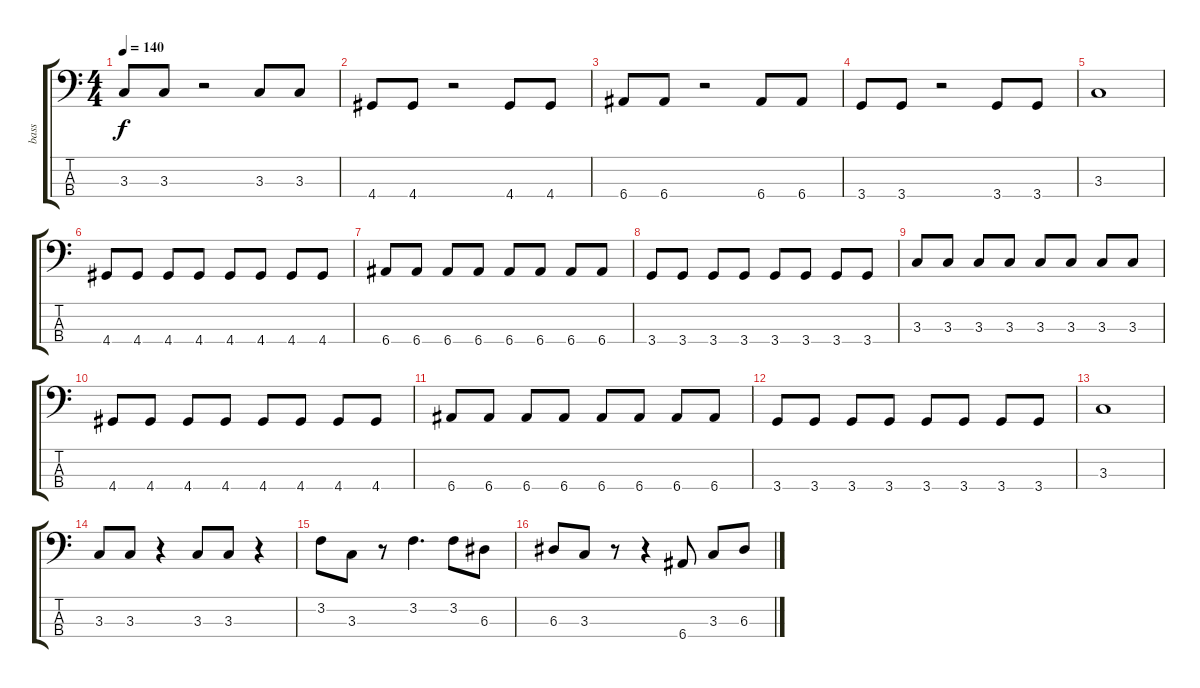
\track ("bass" "bass") {instrument electricbassfinger}
\staff {score tabs}
\tuning (G2 D2 A1 E1) {hide}
\ts (4 4)
\tempo 140
\clef f4
\ks c
3.3.8{dy f} 3.3.8 r.2 3.3.8 3.3.8 |
4.4.8 4.4.8 r.2 4.4.8 4.4.8 |
6.4.8 6.4.8 r.2 6.4.8 6.4.8 |
3.4.8 3.4.8 r.2 3.4.8 3.4.8 |
3.3.1 |
4.4.8 4.4.8 4.4.8 4.4.8 4.4.8 4.4.8 4.4.8 4.4.8 |
6.4.8 6.4.8 6.4.8 6.4.8 6.4.8 6.4.8 6.4.8 6.4.8 |
3.4.8 3.4.8 3.4.8 3.4.8 3.4.8 3.4.8 3.4.8 3.4.8 |
3.3.8 3.3.8 3.3.8{txt ""} 3.3.8 3.3.8 3.3.8 3.3.8 3.3.8 |
4.4.8 4.4.8 4.4.8 4.4.8 4.4.8 4.4.8 4.4.8 4.4.8 |
6.4.8 6.4.8 6.4.8 6.4.8 6.4.8 6.4.8 6.4.8 6.4.8 |
3.4.8 3.4.8 3.4.8 3.4.8 3.4.8 3.4.8 3.4.8 3.4.8 |
3.3.1 |
3.3.8 3.3.8 r.4 3.3.8 3.3.8 r.4 |
3.2.8 3.3.8 r.8 3.2.4{d} 3.2.8 6.3.8 |
6.3.8 3.3.8 r.8 r.4 6.4.8 3.3.8 6.3.8
